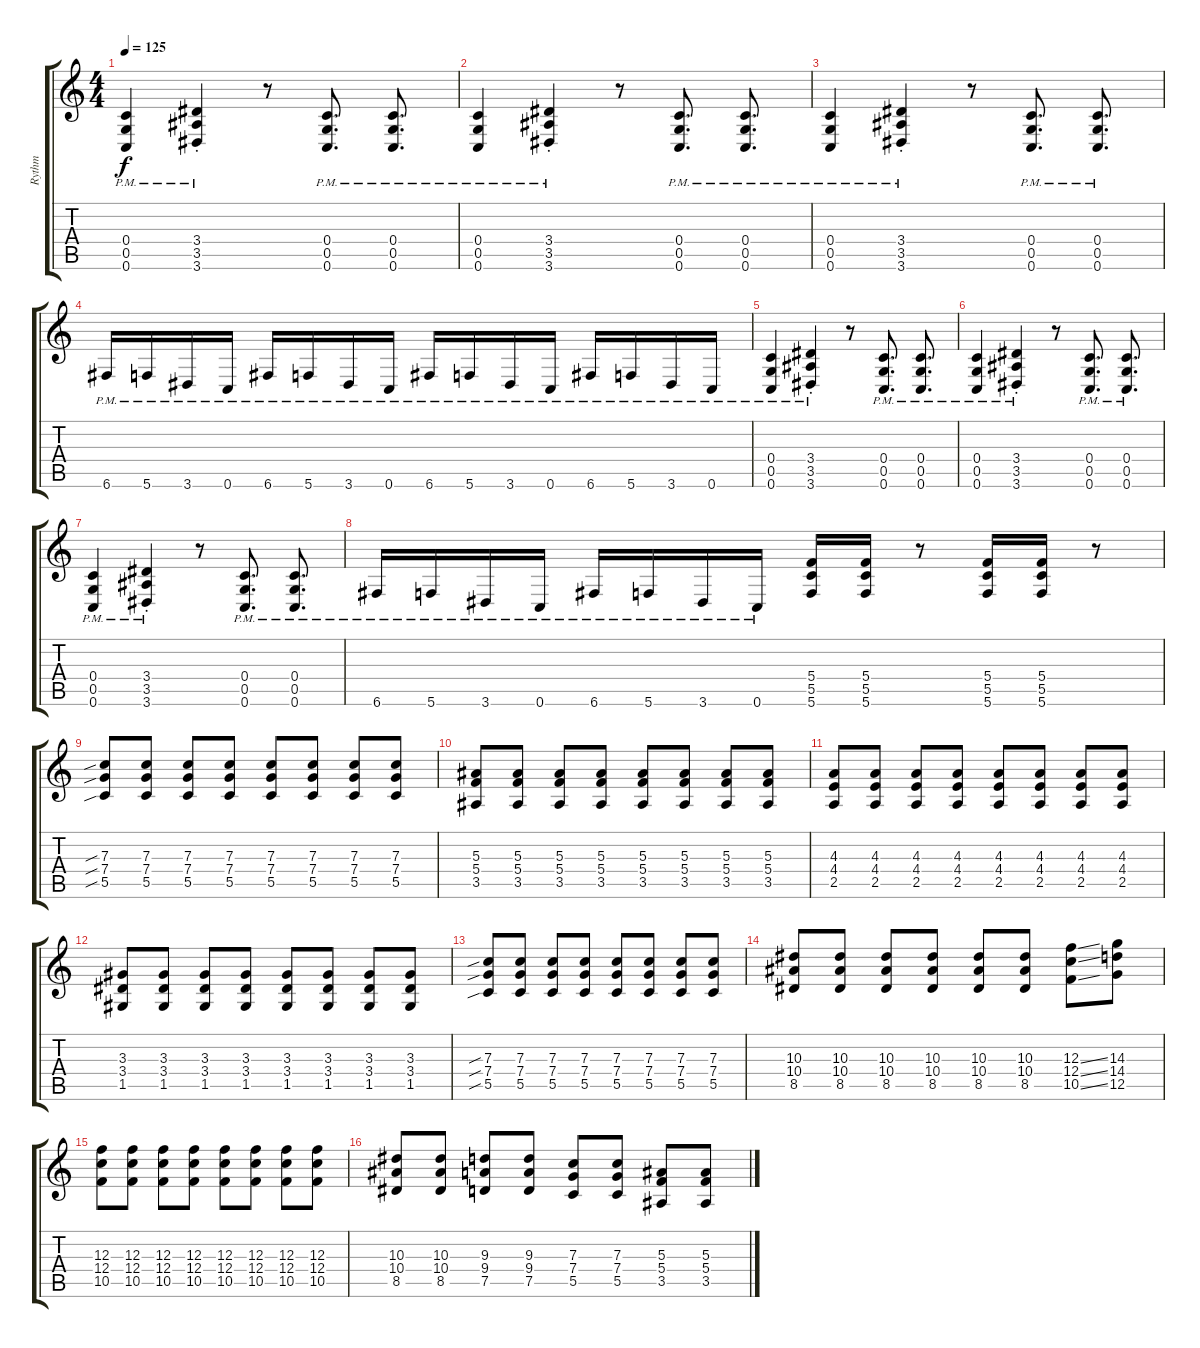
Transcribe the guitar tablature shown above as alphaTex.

\track ("Rythm" "Rythm") {instrument overdrivenguitar}
\staff {score tabs}
\tuning (D4 A3 F3 C3 G2 C2) {hide}
\ts (4 4)
\tempo 125
\clef g2
\ks c
(0.4{pm} 0.5{pm} 0.6{pm}).4{dy f} (3.4{pm st} 3.5{pm st} 3.6{pm st}).4 r.8 (0.4{pm} 0.5{pm} 0.6{pm}).8{d} (0.4{pm} 0.5{pm} 0.6{pm}).8{d} |
(0.4{pm} 0.5{pm} 0.6{pm}).4 (3.4{pm st} 3.5{pm st} 3.6{pm st}).4 r.8 (0.4{pm} 0.5{pm} 0.6{pm}).8{d} (0.4{pm} 0.5{pm} 0.6{pm}).8{d} |
(0.4{pm} 0.5{pm} 0.6{pm}).4 (3.4{pm st} 3.5{pm st} 3.6{pm st}).4 r.8 (0.4{pm} 0.5{pm} 0.6{pm}).8{d} (0.4{pm} 0.5{pm} 0.6{pm}).8{d} |
6.6{pm}.16 5.6{pm}.16 3.6{pm}.16 0.6{pm}.16 6.6{pm}.16 5.6{pm}.16 3.6{pm}.16 0.6{pm}.16 6.6{pm}.16 5.6{pm}.16 3.6{pm}.16 0.6{pm}.16 6.6{pm}.16 5.6{pm}.16 3.6{pm}.16 0.6{pm}.16 |
(0.4{pm} 0.5{pm} 0.6{pm}).4 (3.4{pm st} 3.5{pm st} 3.6{pm st}).4 r.8 (0.4{pm} 0.5{pm} 0.6{pm}).8{d} (0.4{pm} 0.5{pm} 0.6{pm}).8{d} |
(0.4{pm} 0.5{pm} 0.6{pm}).4 (3.4{pm st} 3.5{pm st} 3.6{pm st}).4 r.8 (0.4{pm} 0.5{pm} 0.6{pm}).8{d} (0.4{pm} 0.5{pm} 0.6{pm}).8{d} |
(0.4{pm} 0.5{pm} 0.6{pm}).4 (3.4{pm st} 3.5{pm st} 3.6{pm st}).4 r.8 (0.4{pm} 0.5{pm} 0.6{pm}).8{d} (0.4{pm} 0.5{pm} 0.6{pm}).8{d} |
6.6{pm}.16 5.6{pm}.16 3.6{pm}.16 0.6{pm}.16 6.6{pm}.16 5.6{pm}.16 3.6{pm}.16 0.6{pm}.16 (5.4 5.5 5.6).16 (5.4 5.5 5.6).16 r.8 (5.4 5.5 5.6).16 (5.4 5.5 5.6).16 r.8 |
(7.3{sib} 7.4{sib} 5.5{sib}).8 (7.3 7.4 5.5).8 (7.3 7.4 5.5).8 (7.3 7.4 5.5).8 (7.3 7.4 5.5).8 (7.3 7.4 5.5).8 (7.3 7.4 5.5).8 (7.3 7.4 5.5).8 |
(5.3 5.4 3.5).8 (5.3 5.4 3.5).8 (5.3 5.4 3.5).8 (5.3 5.4 3.5).8 (5.3 5.4 3.5).8 (5.3 5.4 3.5).8 (5.3 5.4 3.5).8 (5.3 5.4 3.5).8 |
(4.3 4.4 2.5).8 (4.3 4.4 2.5).8 (4.3 4.4 2.5).8 (4.3 4.4 2.5).8 (4.3 4.4 2.5).8 (4.3 4.4 2.5).8 (4.3 4.4 2.5).8 (4.3 4.4 2.5).8 |
(3.3 3.4 1.5).8 (3.3 3.4 1.5).8 (3.3 3.4 1.5).8 (3.3 3.4 1.5).8 (3.3 3.4 1.5).8 (3.3 3.4 1.5).8 (3.3 3.4 1.5).8 (3.3 3.4 1.5).8 |
(7.3{sib} 7.4{sib} 5.5{sib}).8 (7.3 7.4 5.5).8 (7.3 7.4 5.5).8 (7.3 7.4 5.5).8 (7.3 7.4 5.5).8 (7.3 7.4 5.5).8 (7.3 7.4 5.5).8 (7.3 7.4 5.5).8 |
(10.3 10.4 8.5).8 (10.3 10.4 8.5).8 (10.3 10.4 8.5).8 (10.3 10.4 8.5).8 (10.3 10.4 8.5).8 (10.3 10.4 8.5).8 (12.3{ss} 12.4{ss} 10.5{ss}).8 (14.3 14.4 12.5).8 |
(12.3 12.4 10.5).8 (12.3 12.4 10.5).8 (12.3 12.4 10.5).8 (12.3 12.4 10.5).8 (12.3 12.4 10.5).8 (12.3 12.4 10.5).8 (12.3 12.4 10.5).8 (12.3 12.4 10.5).8 |
(10.3 10.4 8.5).8 (10.3 10.4 8.5).8 (9.3 9.4 7.5).8 (9.3 9.4 7.5).8 (7.3 7.4 5.5).8 (7.3 7.4 5.5).8 (5.3 5.4 3.5).8 (5.3 5.4 3.5).8
